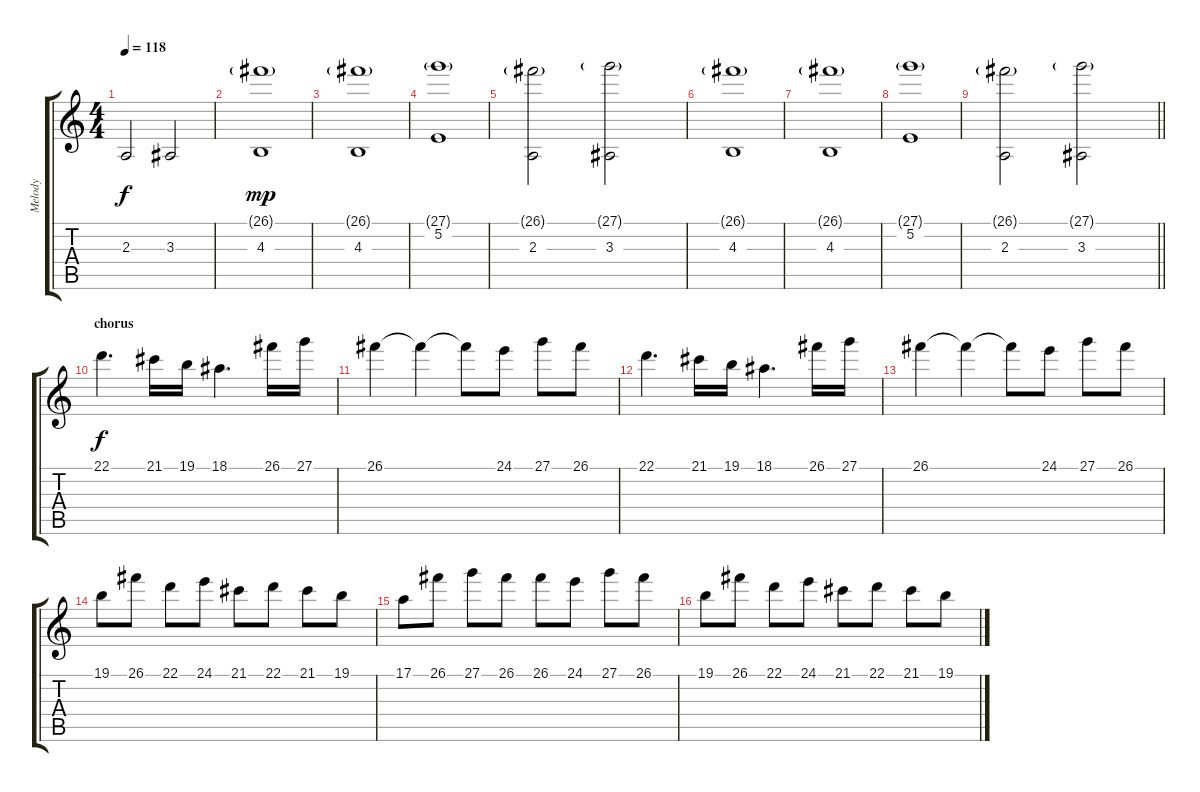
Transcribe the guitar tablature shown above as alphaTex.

\track ("Melody" "Melody") {instrument stringensemble1}
\staff {score tabs}
\tuning (E4 B3 G3 D3 A2 E2) {hide}
\ts (4 4)
\tempo 118
\clef g2
\ks c
2.3.2{dy f} 3.3.2 |
(26.1{g} 4.3).1{dy mp} |
(26.1{g} 4.3).1 |
(27.1{g} 5.2).1 |
(26.1{g} 2.3).2 (27.1{g} 3.3).2 |
(26.1{g} 4.3).1 |
(26.1{g} 4.3).1 |
(27.1{g} 5.2).1 |
\barLineRight lightlight
(26.1{g} 2.3).2 (27.1{g} 3.3).2 |
\section ("" "chorus")
22.1.4{d dy f} 21.1.16 19.1.16 18.1.4{d} 26.1.16 27.1.16 |
26.1.4 26.1{t}.4 26.1{t}.8 24.1.8 27.1.8 26.1.8 |
22.1.4{d} 21.1.16 19.1.16 18.1.4{d} 26.1.16 27.1.16 |
26.1.4 26.1{t}.4 26.1{t}.8 24.1.8 27.1.8 26.1.8 |
19.1.8 26.1.8 22.1.8 24.1.8 21.1.8 22.1.8 21.1.8 19.1.8 |
17.1.8 26.1.8 27.1.8 26.1.8 26.1.8 24.1.8 27.1.8 26.1.8 |
19.1.8 26.1.8 22.1.8 24.1.8 21.1.8 22.1.8 21.1.8 19.1.8
